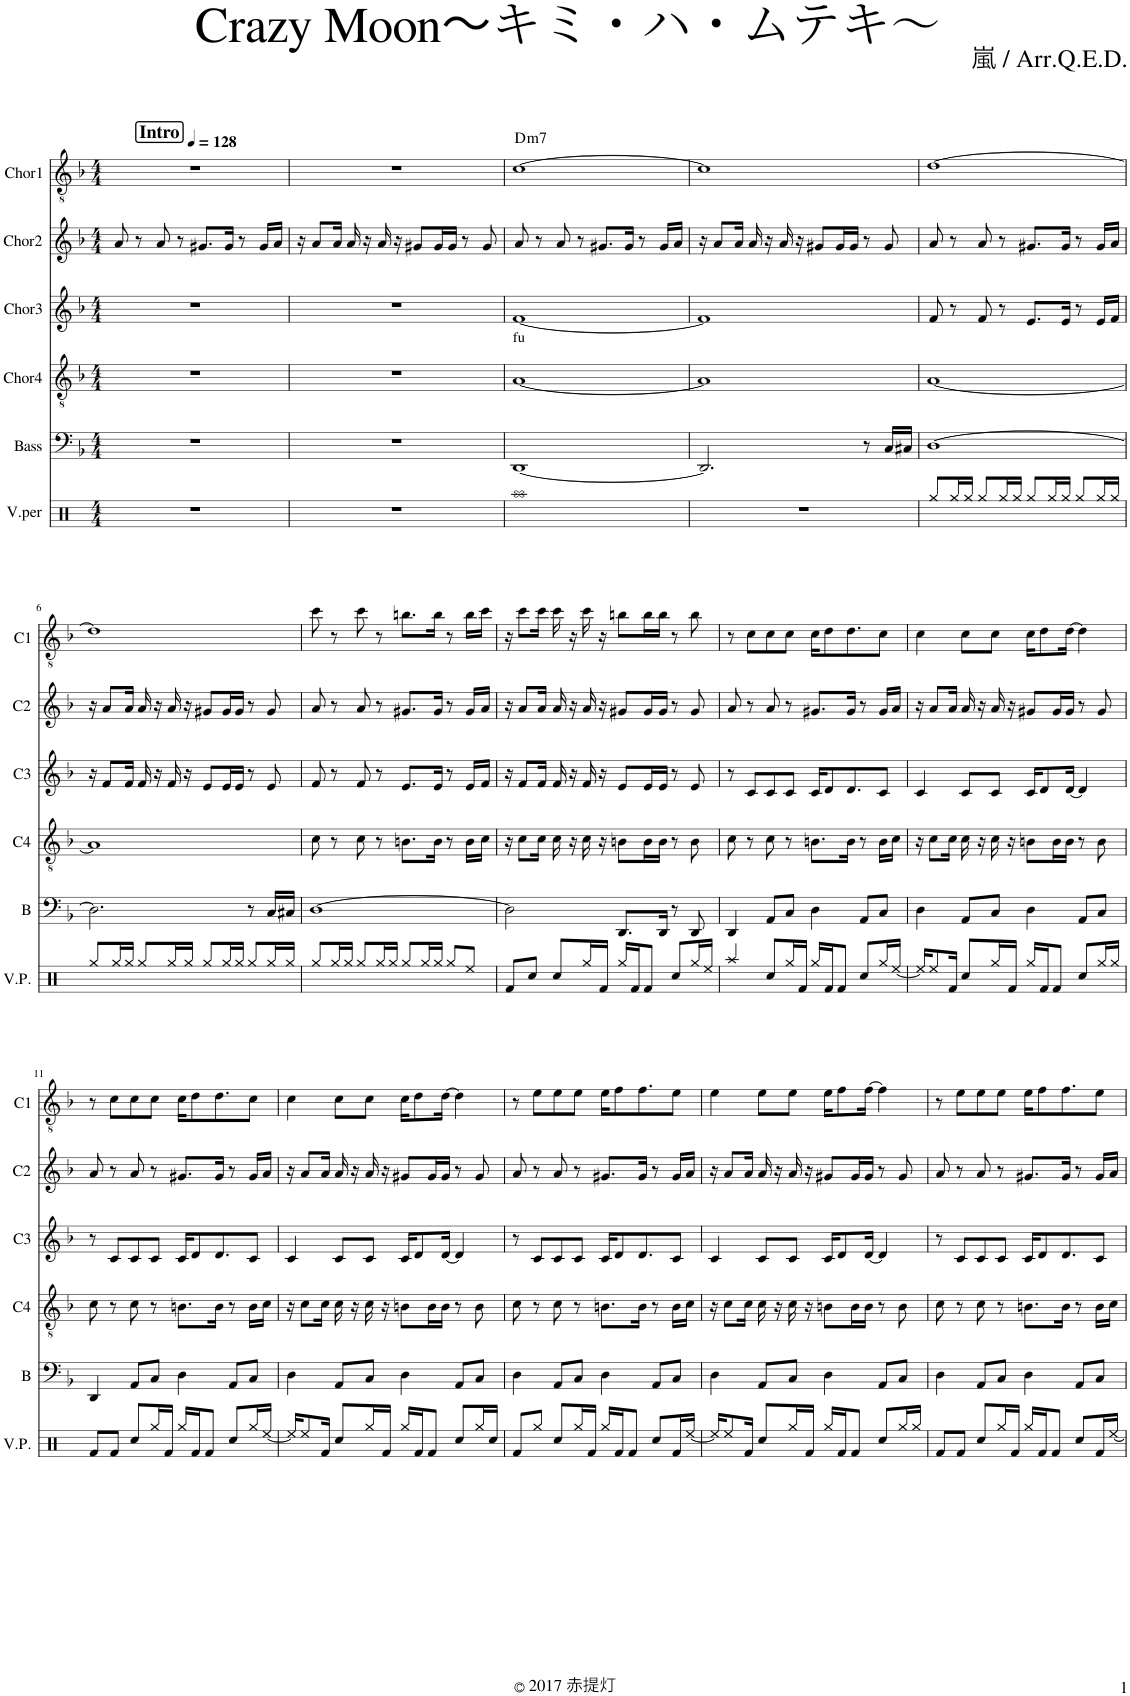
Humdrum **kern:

**kern	**kern	**kern	**kern	**text	**kern	**kern	**harte
*part6	*part5	*part4	*part3	*part3	*part2	*part1	*part1
*staff6	*staff5	*staff4	*staff3	*staff3	*staff2	*staff1	*
*I"V.per	*I"Bass	*I"Chor4	*I"Chor3	*	*I"Chor2	*I"Chor1	*
*I'V.P.	*I'B	*I'C4	*I'C3	*	*I'C2	*I'C1	*
*clefX	*clefF4	*clefGv2	*clefG2	*	*clefG2	*clefGv2	*
*k[]	*k[b-]	*k[b-]	*k[b-]	*	*k[b-]	*k[b-]	*
*M4/4	*M4/4	*M4/4	*M4/4	*	*M4/4	*M4/4	*
*MM128	*MM128	*MM128	*MM128	*	*MM128	*MM128	*
!!LO:REH:place=s1:a:B:cj:fs=14:t=Intro
=1	=1	=1	=1	=1	=1	=1	=1
1r	1r	1r	1r	.	8a/	1r	.
.	.	.	.	.	8r	.	.
.	.	.	.	.	8a/	.	.
.	.	.	.	.	8r	.	.
.	.	.	.	.	8.g#X/L	.	.
.	.	.	.	.	16g#/Jk	.	.
.	.	.	.	.	8r	.	.
.	.	.	.	.	16g#/LL	.	.
.	.	.	.	.	16a/JJ	.	.
=2	=2	=2	=2	=2	=2	=2	=2
1r	1r	1r	1r	.	16r	1r	.
.	.	.	.	.	8a/L	.	.
.	.	.	.	.	16a/Jk	.	.
.	.	.	.	.	16a/	.	.
.	.	.	.	.	16r	.	.
.	.	.	.	.	16a/	.	.
.	.	.	.	.	16r	.	.
.	.	.	.	.	8g#X/L	.	.
.	.	.	.	.	16g#/L	.	.
.	.	.	.	.	16g#/JJ	.	.
.	.	.	.	.	8r	.	.
.	.	.	.	.	8g#/	.	.
=3	=3	=3	=3	=3	=3	=3	=3
!	!	!	!	!LO:LY:b	!	!	!LO:H:kt=m7
1Raa	[1DD	[1A	[1f	fu	8a/	[1c	D:min7
.	.	.	.	.	8r	.	.
.	.	.	.	.	8a/	.	.
.	.	.	.	.	8r	.	.
.	.	.	.	.	8.g#X/L	.	.
.	.	.	.	.	16g#/Jk	.	.
.	.	.	.	.	8r	.	.
.	.	.	.	.	16g#/LL	.	.
.	.	.	.	.	16a/JJ	.	.
=4	=4	=4	=4	=4	=4	=4	=4
1r	2.DD/]	1A]	1f]	.	16r	1c]	.
.	.	.	.	.	8a/L	.	.
.	.	.	.	.	16a/Jk	.	.
.	.	.	.	.	16a/	.	.
.	.	.	.	.	16r	.	.
.	.	.	.	.	16a/	.	.
.	.	.	.	.	16r	.	.
.	.	.	.	.	8g#X/L	.	.
.	.	.	.	.	16g#/L	.	.
.	.	.	.	.	16g#/JJ	.	.
.	8r	.	.	.	8r	.	.
.	16C/LL	.	.	.	8g#/	.	.
.	16C#X/JJ	.	.	.	.	.	.
=5	=5	=5	=5	=5	=5	=5	=5
8Rgg/L	[1D	[1A	8f/	.	8a/	[1d	.
16Rgg/L	.	.	8r	.	8r	.	.
16Rgg/JJ	.	.	.	.	.	.	.
8Rgg/L	.	.	8f/	.	8a/	.	.
16Rgg/L	.	.	8r	.	8r	.	.
16Rgg/JJ	.	.	.	.	.	.	.
8Rgg/L	.	.	8.e/L	.	8.g#X/L	.	.
16Rgg/L	.	.	.	.	.	.	.
16Rgg/JJ	.	.	16e/Jk	.	16g#/Jk	.	.
8Rgg/L	.	.	8r	.	8r	.	.
16Rgg/L	.	.	16e/LL	.	16g#/LL	.	.
16Rgg/JJ	.	.	16f/JJ	.	16a/JJ	.	.
!!LO:LB:g=z
=6	=6	=6	=6	=6	=6	=6	=6
8Rgg/L	2.D\]	1A]	16r	.	16r	1d]	.
.	.	.	8f/L	.	8a/L	.	.
16Rgg/L	.	.	.	.	.	.	.
16Rgg/JJ	.	.	16f/Jk	.	16a/Jk	.	.
8Rgg/L	.	.	16f/	.	16a/	.	.
.	.	.	16r	.	16r	.	.
16Rgg/L	.	.	16f/	.	16a/	.	.
16Rgg/JJ	.	.	16r	.	16r	.	.
8Rgg/L	.	.	8e/L	.	8g#X/L	.	.
16Rgg/L	.	.	16e/L	.	16g#/L	.	.
16Rgg/JJ	.	.	16e/JJ	.	16g#/JJ	.	.
8Rgg/L	8r	.	8r	.	8r	.	.
16Rgg/L	16C/LL	.	8e/	.	8g#/	.	.
16Rgg/JJ	16C#X/JJ	.	.	.	.	.	.
=7	=7	=7	=7	=7	=7	=7	=7
8Rgg/L	[1D	8c\	8f/	.	8a/	8cc\	.
16Rgg/L	.	8r	8r	.	8r	8r	.
16Rgg/JJ	.	.	.	.	.	.	.
8Rgg/L	.	8c\	8f/	.	8a/	8cc\	.
16Rgg/L	.	8r	8r	.	8r	8r	.
16Rgg/JJ	.	.	.	.	.	.	.
8Rgg/L	.	8.Bn\L	8.e/L	.	8.g#X/L	8.bn\L	.
16Rgg/L	.	.	.	.	.	.	.
16Rgg/JJ	.	16B\Jk	16e/Jk	.	16g#/Jk	16b\Jk	.
8Rgg/L	.	8r	8r	.	8r	8r	.
8Ree/J	.	16B\LL	16e/LL	.	16g#/LL	16b\LL	.
.	.	16c\JJ	16f/JJ	.	16a/JJ	16cc\JJ	.
=8	=8	=8	=8	=8	=8	=8	=8
8Rf/L	2D\]	16r	16r	.	16r	16r	.
.	.	8c\L	8f/L	.	8a/L	8cc\L	.
8Rcc/J	.	.	.	.	.	.	.
.	.	16c\Jk	16f/Jk	.	16a/Jk	16cc\Jk	.
8Rcc/L	.	16c\	16f/	.	16a/	16cc\	.
.	.	16r	16r	.	16r	16r	.
16Rgg/L	.	16c\	16f/	.	16a/	16cc\	.
16Rf/JJ	.	16r	16r	.	16r	16r	.
16Rgg/LL	8.DD/L	8Bn\L	8e/L	.	8g#X/L	8bn\L	.
16Rf/J	.	.	.	.	.	.	.
8Rf/J	.	16B\L	16e/L	.	16g#/L	16b\L	.
.	16DD/Jk	16B\JJ	16e/JJ	.	16g#/JJ	16b\JJ	.
8Rcc/L	8r	8r	8r	.	8r	8r	.
16Rgg/L	8DD/	8B\	8e/	.	8g#/	8b\	.
16Ree/JJ	.	.	.	.	.	.	.
=9	=9	=9	=9	=9	=9	=9	=9
4Raa/	4DD/	8c\	8r	.	8a/	8r	.
.	.	8r	8c/L	.	8r	8c\L	.
8Rcc/L	8AA/L	8c\	8c/	.	8a/	8c\	.
16Rgg/L	8C/J	8r	8c/J	.	8r	8c\J	.
16Rf/JJ	.	.	.	.	.	.	.
16Rgg/LL	4D\	8.Bn\L	16c/KL	.	8.g#X/L	16c\KL	.
16Rf/J	.	.	8d/	.	.	8d\	.
8Rf/J	.	.	.	.	.	.	.
.	.	16B\Jk	8.d/	.	16g#/Jk	8.d\	.
8Rcc/L	8AA/L	8r	.	.	8r	.	.
16Rgg/L	8C/J	16B\LL	8c/J	.	16g#/LL	8c\J	.
[16Ree/JJ	.	16c\JJ	.	.	16a/JJ	.	.
=10	=10	=10	=10	=10	=10	=10	=10
16Ree/KL]	4D\	16r	4c/	.	16r	4c\	.
8Ree/	.	8c\L	.	.	8a/L	.	.
16Rf/Jk	.	16c\Jk	.	.	16a/Jk	.	.
8Rcc/L	8AA/L	16c\	8c/L	.	16a/	8c\L	.
.	.	16r	.	.	16r	.	.
16Rgg/L	8C/J	16c\	8c/J	.	16a/	8c\J	.
16Rf/JJ	.	16r	.	.	16r	.	.
16Rgg/LL	4D\	8Bn\L	16c/KL	.	8g#X/L	16c\KL	.
16Rf/J	.	.	8d/	.	.	8d\	.
8Rf/J	.	16B\L	.	.	16g#/L	.	.
.	.	16B\JJ	[16d/Jk	.	16g#/JJ	[16d\Jk	.
8Rcc/L	8AA/L	8r	4d/]	.	8r	4d\]	.
16Rgg/L	8C/J	8B\	.	.	8g#/	.	.
16Rgg/JJ	.	.	.	.	.	.	.
!!LO:LB:g=z
=11	=11	=11	=11	=11	=11	=11	=11
8Rf/L	4DD/	8c\	8r	.	8a/	8r	.
8Rf/J	.	8r	8c/L	.	8r	8c\L	.
8Rcc/L	8AA/L	8c\	8c/	.	8a/	8c\	.
16Rgg/L	8C/J	8r	8c/J	.	8r	8c\J	.
16Rf/JJ	.	.	.	.	.	.	.
16Rgg/LL	4D\	8.Bn\L	16c/KL	.	8.g#X/L	16c\KL	.
16Rf/J	.	.	8d/	.	.	8d\	.
8Rf/J	.	.	.	.	.	.	.
.	.	16B\Jk	8.d/	.	16g#/Jk	8.d\	.
8Rcc/L	8AA/L	8r	.	.	8r	.	.
16Rgg/L	8C/J	16B\LL	8c/J	.	16g#/LL	8c\J	.
[16Ree/JJ	.	16c\JJ	.	.	16a/JJ	.	.
=12	=12	=12	=12	=12	=12	=12	=12
16Ree/KL]	4D\	16r	4c/	.	16r	4c\	.
8Ree/	.	8c\L	.	.	8a/L	.	.
16Rf/Jk	.	16c\Jk	.	.	16a/Jk	.	.
8Rcc/L	8AA/L	16c\	8c/L	.	16a/	8c\L	.
.	.	16r	.	.	16r	.	.
16Rgg/L	8C/J	16c\	8c/J	.	16a/	8c\J	.
16Rf/JJ	.	16r	.	.	16r	.	.
16Rgg/LL	4D\	8Bn\L	16c/KL	.	8g#X/L	16c\KL	.
16Rf/J	.	.	8d/	.	.	8d\	.
8Rf/J	.	16B\L	.	.	16g#/L	.	.
.	.	16B\JJ	[16d/Jk	.	16g#/JJ	[16d\Jk	.
8Rcc/L	8AA/L	8r	4d/]	.	8r	4d\]	.
16Rgg/L	8C/J	8B\	.	.	8g#/	.	.
16Rcc/JJ	.	.	.	.	.	.	.
=13	=13	=13	=13	=13	=13	=13	=13
8Rf/L	4D\	8c\	8r	.	8a/	8r	.
8Rgg/J	.	8r	8c/L	.	8r	8e\L	.
8Rcc/L	8AA/L	8c\	8c/	.	8a/	8e\	.
16Rgg/L	8C/J	8r	8c/J	.	8r	8e\J	.
16Rf/JJ	.	.	.	.	.	.	.
16Rgg/LL	4D\	8.Bn\L	16c/KL	.	8.g#X/L	16e\KL	.
16Rf/J	.	.	8d/	.	.	8f\	.
8Rf/J	.	.	.	.	.	.	.
.	.	16B\Jk	8.d/	.	16g#/Jk	8.f\	.
8Rcc/L	8AA/L	8r	.	.	8r	.	.
16Rf/L	8C/J	16B\LL	8c/J	.	16g#/LL	8e\J	.
[16Ree/JJ	.	16c\JJ	.	.	16a/JJ	.	.
=14	=14	=14	=14	=14	=14	=14	=14
16Ree/KL]	4D\	16r	4c/	.	16r	4e\	.
8Ree/	.	8c\L	.	.	8a/L	.	.
16Rf/Jk	.	16c\Jk	.	.	16a/Jk	.	.
8Rcc/L	8AA/L	16c\	8c/L	.	16a/	8e\L	.
.	.	16r	.	.	16r	.	.
16Rgg/L	8C/J	16c\	8c/J	.	16a/	8e\J	.
16Rf/JJ	.	16r	.	.	16r	.	.
16Rgg/LL	4D\	8Bn\L	16c/KL	.	8g#X/L	16e\KL	.
16Rf/J	.	.	8d/	.	.	8f\	.
8Rf/J	.	16B\L	.	.	16g#/L	.	.
.	.	16B\JJ	[16d/Jk	.	16g#/JJ	[16f\Jk	.
8Rcc/L	8AA/L	8r	4d/]	.	8r	4f\]	.
16Rgg/L	8C/J	8B\	.	.	8g#/	.	.
16Rgg/JJ	.	.	.	.	.	.	.
=15	=15	=15	=15	=15	=15	=15	=15
8Rf/L	4D\	8c\	8r	.	8a/	8r	.
8Rf/J	.	8r	8c/L	.	8r	8e\L	.
8Rcc/L	8AA/L	8c\	8c/	.	8a/	8e\	.
16Rgg/L	8C/J	8r	8c/J	.	8r	8e\J	.
16Rf/JJ	.	.	.	.	.	.	.
16Rgg/LL	4D\	8.Bn\L	16c/KL	.	8.g#X/L	16e\KL	.
16Rf/J	.	.	8d/	.	.	8f\	.
8Rf/J	.	.	.	.	.	.	.
.	.	16B\Jk	8.d/	.	16g#/Jk	8.f\	.
8Rcc/L	8AA/L	8r	.	.	8r	.	.
16Rf/L	8C/J	16B\LL	8c/J	.	16g#/LL	8e\J	.
[16Ree/JJ	.	16c\JJ	.	.	16a/JJ	.	.
=	=	=	=	=	=	=	=
*-	*-	*-	*-	*-	*-	*-	*-
